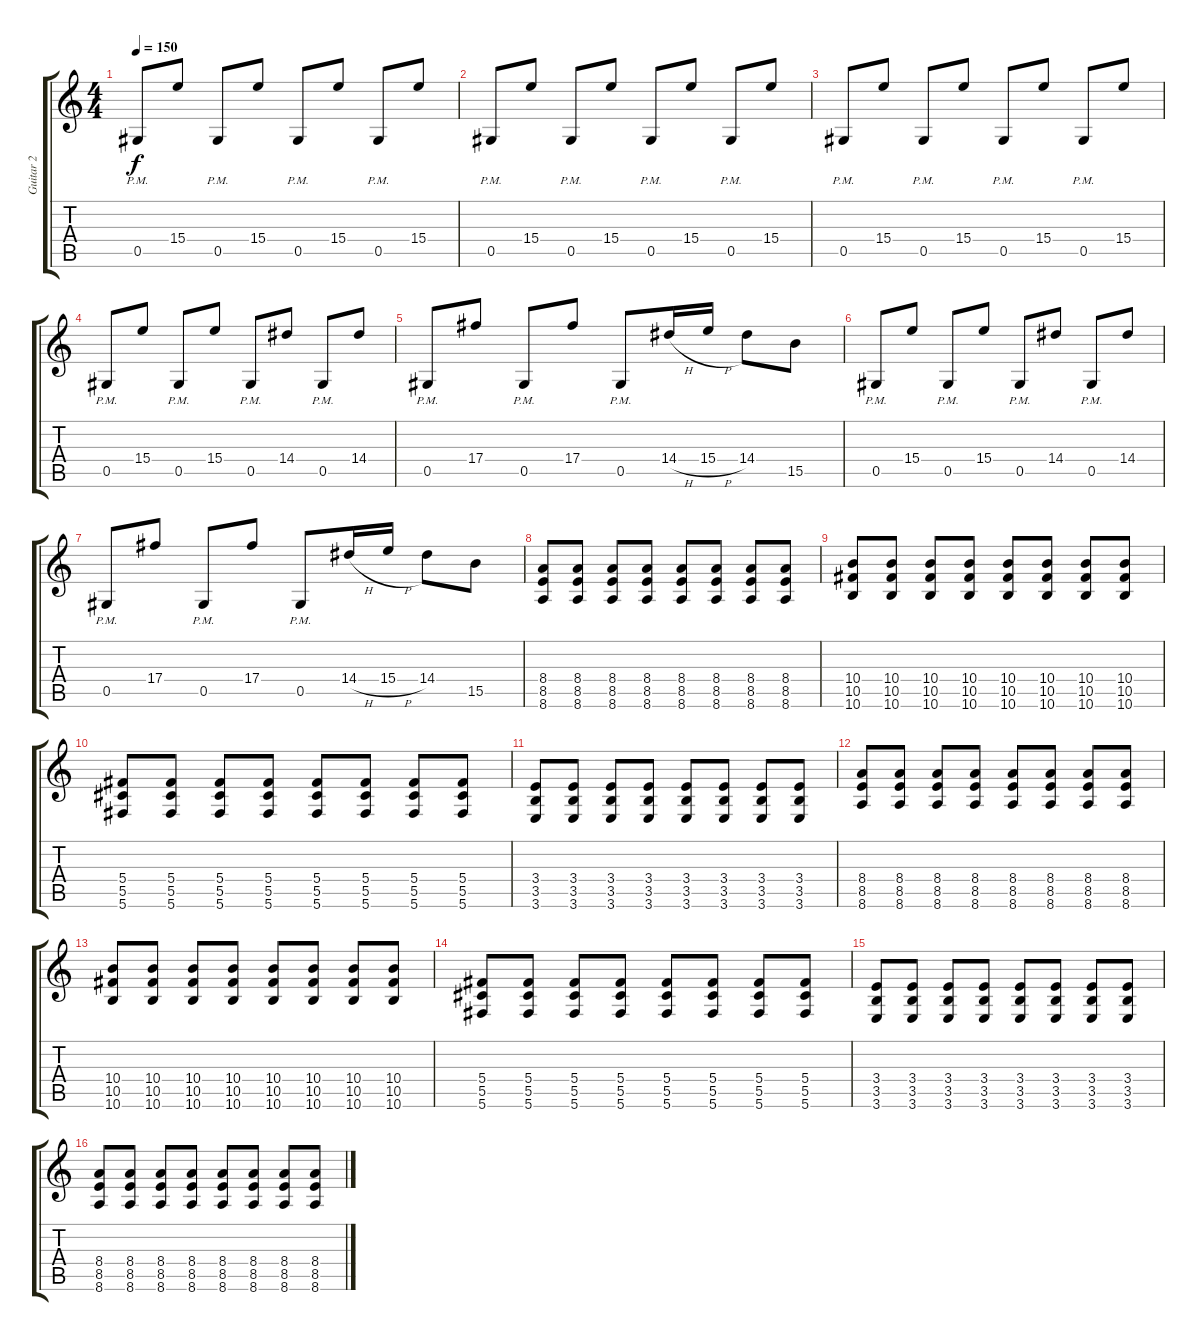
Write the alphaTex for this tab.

\track ("Guitar 2" "Guitar 2") {instrument distortionguitar}
\staff {score tabs}
\tuning (Eb4 Bb3 Gb3 Db3 Ab2 Db2) {hide}
\ts (4 4)
\tempo 150
\clef g2
\ks c
0.5{pm}.8{dy f} 15.4.8 0.5{pm}.8 15.4.8 0.5{pm}.8 15.4.8 0.5{pm}.8 15.4.8 |
0.5{pm}.8 15.4.8 0.5{pm}.8 15.4.8 0.5{pm}.8 15.4.8 0.5{pm}.8 15.4.8 |
0.5{pm}.8 15.4.8 0.5{pm}.8 15.4.8 0.5{pm}.8 15.4.8 0.5{pm}.8 15.4.8 |
0.5{pm}.8 15.4.8 0.5{pm}.8 15.4.8 0.5{pm}.8 14.4.8 0.5{pm}.8 14.4.8 |
0.5{pm}.8 17.4.8 0.5{pm}.8 17.4.8 0.5{pm}.8 14.4{h}.16 15.4{h}.16 14.4.8 15.5.8 |
0.5{pm}.8 15.4.8 0.5{pm}.8 15.4.8 0.5{pm}.8 14.4.8 0.5{pm}.8 14.4.8 |
0.5{pm}.8 17.4.8 0.5{pm}.8 17.4.8 0.5{pm}.8 14.4{h}.16 15.4{h}.16 14.4.8 15.5.8 |
(8.4 8.5 8.6).8 (8.4 8.5 8.6).8 (8.4 8.5 8.6).8 (8.4 8.5 8.6).8 (8.4 8.5 8.6).8 (8.4 8.5 8.6).8 (8.4 8.5 8.6).8 (8.4 8.5 8.6).8 |
(10.4 10.5 10.6).8 (10.4 10.5 10.6).8 (10.4 10.5 10.6).8 (10.4 10.5 10.6).8 (10.4 10.5 10.6).8 (10.4 10.5 10.6).8 (10.4 10.5 10.6).8 (10.4 10.5 10.6).8 |
(5.4 5.5 5.6).8 (5.4 5.5 5.6).8 (5.4 5.5 5.6).8 (5.4 5.5 5.6).8 (5.4 5.5 5.6).8 (5.4 5.5 5.6).8 (5.4 5.5 5.6).8 (5.4 5.5 5.6).8 |
(3.4 3.5 3.6).8 (3.4 3.5 3.6).8 (3.4 3.5 3.6).8 (3.4 3.5 3.6).8 (3.4 3.5 3.6).8 (3.4 3.5 3.6).8 (3.4 3.5 3.6).8 (3.4 3.5 3.6).8 |
(8.4 8.5 8.6).8 (8.4 8.5 8.6).8 (8.4 8.5 8.6).8 (8.4 8.5 8.6).8 (8.4 8.5 8.6).8 (8.4 8.5 8.6).8 (8.4 8.5 8.6).8 (8.4 8.5 8.6).8 |
(10.4 10.5 10.6).8 (10.4 10.5 10.6).8 (10.4 10.5 10.6).8 (10.4 10.5 10.6).8 (10.4 10.5 10.6).8 (10.4 10.5 10.6).8 (10.4 10.5 10.6).8 (10.4 10.5 10.6).8 |
(5.4 5.5 5.6).8 (5.4 5.5 5.6).8 (5.4 5.5 5.6).8 (5.4 5.5 5.6).8 (5.4 5.5 5.6).8 (5.4 5.5 5.6).8 (5.4 5.5 5.6).8 (5.4 5.5 5.6).8 |
(3.4 3.5 3.6).8 (3.4 3.5 3.6).8 (3.4 3.5 3.6).8 (3.4 3.5 3.6).8 (3.4 3.5 3.6).8 (3.4 3.5 3.6).8 (3.4 3.5 3.6).8 (3.4 3.5 3.6).8 |
(8.4 8.5 8.6).8 (8.4 8.5 8.6).8 (8.4 8.5 8.6).8 (8.4 8.5 8.6).8 (8.4 8.5 8.6).8 (8.4 8.5 8.6).8 (8.4 8.5 8.6).8 (8.4 8.5 8.6).8
